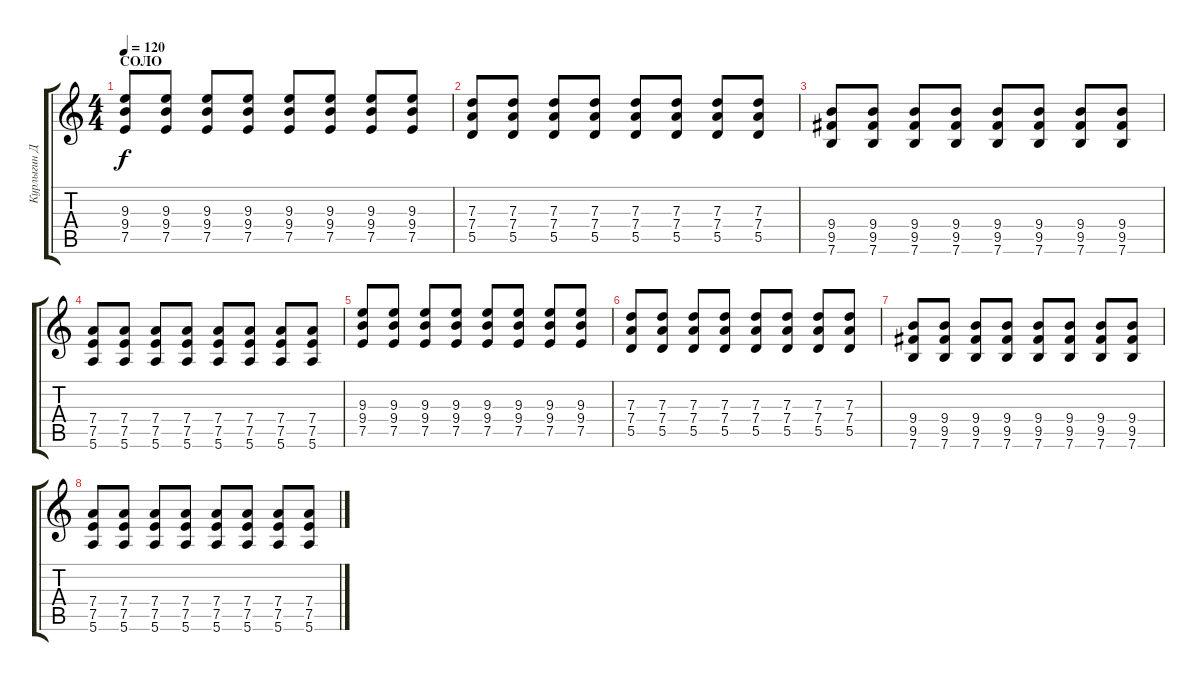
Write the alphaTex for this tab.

\track ("Курлыгин Дмитрий" "Курлыгин Д") {instrument distortionguitar}
\staff {score tabs}
\tuning (E4 B3 G3 D3 A2 E2) {hide}
\ts (4 4)
\section ("" "СОЛО")
\tempo 120
\clef g2
\ks c
(9.3 9.4 7.5).8{dy f} (9.3 9.4 7.5).8 (9.3 9.4 7.5).8 (9.3 9.4 7.5).8 (9.3 9.4 7.5).8 (9.3 9.4 7.5).8 (9.3 9.4 7.5).8 (9.3 9.4 7.5).8 |
(7.3 7.4 5.5).8 (7.3 7.4 5.5).8 (7.3 7.4 5.5).8 (7.3 7.4 5.5).8 (7.3 7.4 5.5).8 (7.3 7.4 5.5).8 (7.3 7.4 5.5).8 (7.3 7.4 5.5).8 |
(9.4 9.5 7.6).8 (9.4 9.5 7.6).8 (9.4 9.5 7.6).8 (9.4 9.5 7.6).8 (9.4 9.5 7.6).8 (9.4 9.5 7.6).8 (9.4 9.5 7.6).8 (9.4 9.5 7.6).8 |
(7.4 7.5 5.6).8 (7.4 7.5 5.6).8 (7.4 7.5 5.6).8 (7.4 7.5 5.6).8 (7.4 7.5 5.6).8 (7.4 7.5 5.6).8 (7.4 7.5 5.6).8 (7.4 7.5 5.6).8 |
(9.3 9.4 7.5).8 (9.3 9.4 7.5).8 (9.3 9.4 7.5).8 (9.3 9.4 7.5).8 (9.3 9.4 7.5).8 (9.3 9.4 7.5).8 (9.3 9.4 7.5).8 (9.3 9.4 7.5).8 |
(7.3 7.4 5.5).8 (7.3 7.4 5.5).8 (7.3 7.4 5.5).8 (7.3 7.4 5.5).8 (7.3 7.4 5.5).8 (7.3 7.4 5.5).8 (7.3 7.4 5.5).8 (7.3 7.4 5.5).8 |
(9.4 9.5 7.6).8 (9.4 9.5 7.6).8 (9.4 9.5 7.6).8 (9.4 9.5 7.6).8 (9.4 9.5 7.6).8 (9.4 9.5 7.6).8 (9.4 9.5 7.6).8 (9.4 9.5 7.6).8 |
(7.4 7.5 5.6).8 (7.4 7.5 5.6).8 (7.4 7.5 5.6).8 (7.4 7.5 5.6).8 (7.4 7.5 5.6).8 (7.4 7.5 5.6).8 (7.4 7.5 5.6).8 (7.4 7.5 5.6).8
